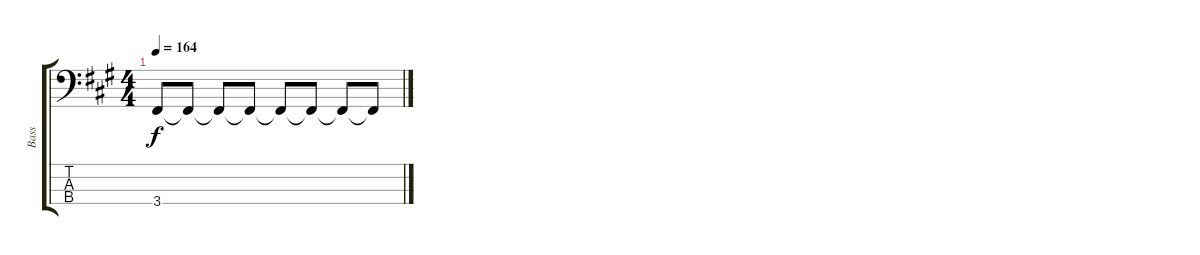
\track ("Bass" "Bass") {instrument electricbassfinger}
\staff {score tabs}
\tuning (Gb2 Db2 Ab1 Eb1) {hide}
\ts (4 4)
\tempo 164
\clef f4
\ks a
3.4{t}.8{dy f volume 8} 3.4{t}.8{volume 7} 3.4{t}.8{volume 6} 3.4{t}.8{volume 5} 3.4{t}.8{volume 4} 3.4{t}.8{volume 3} 3.4{t}.8{volume 2} 3.4{t}.8{volume 1}
